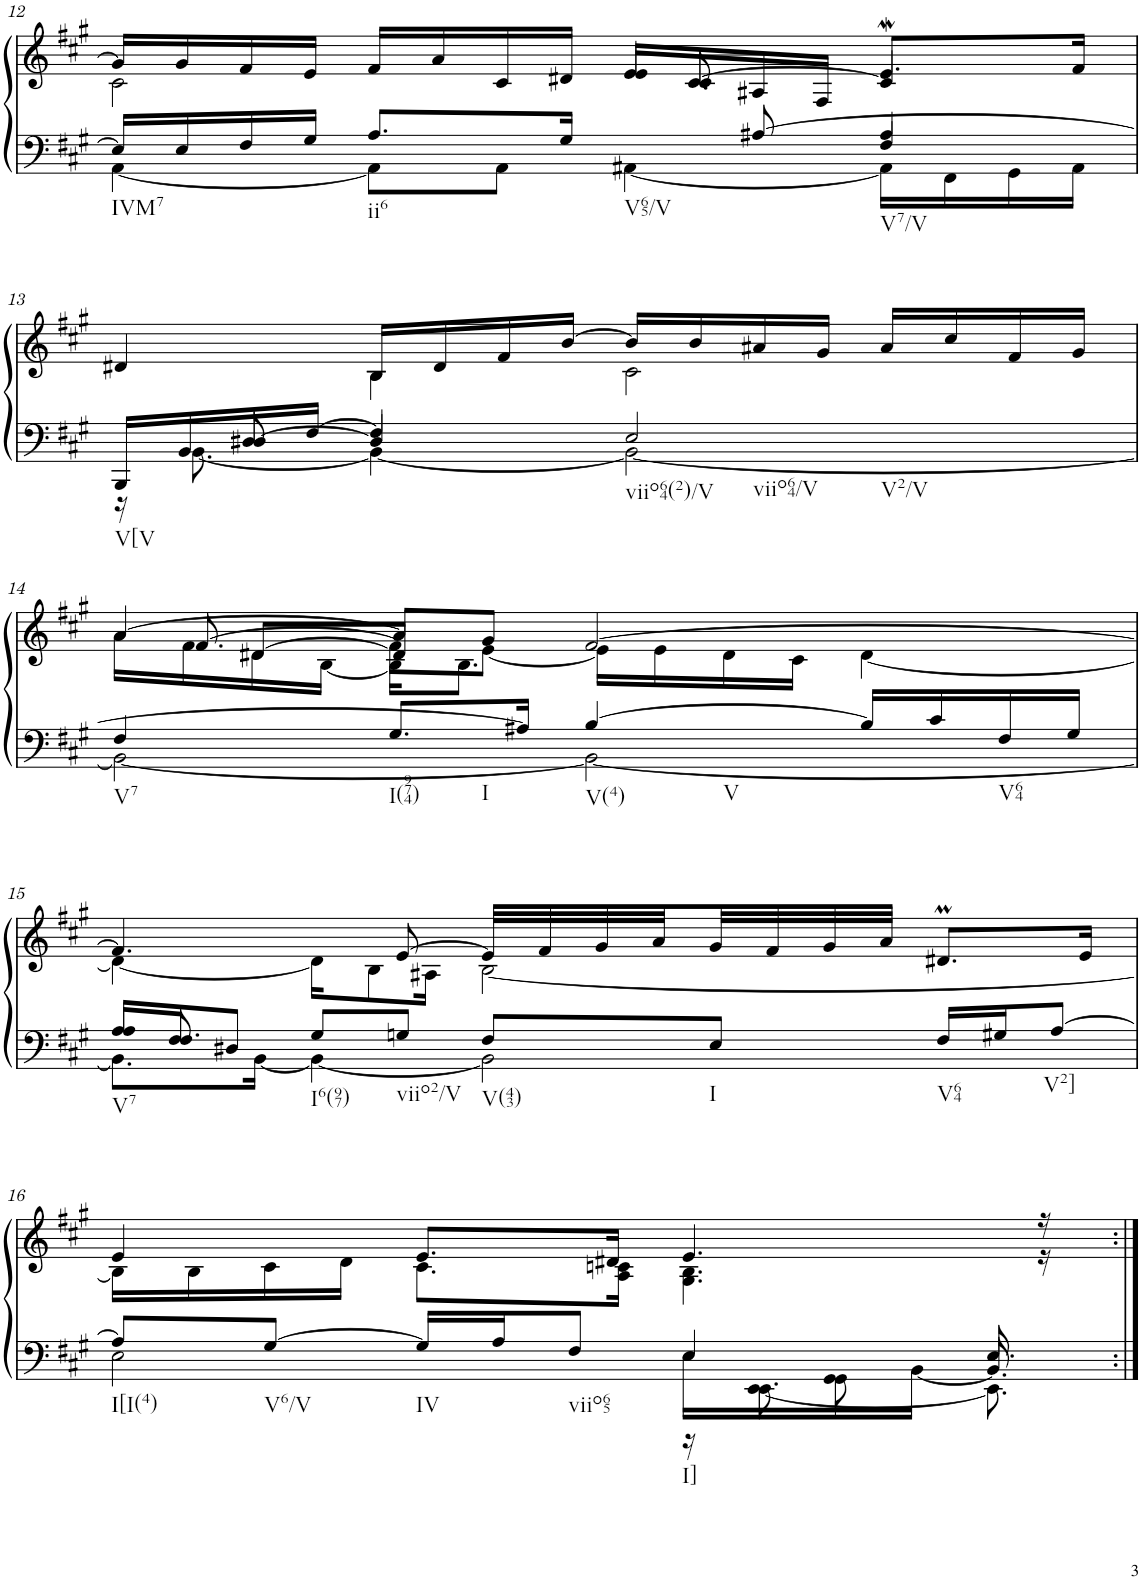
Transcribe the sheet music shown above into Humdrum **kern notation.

**kern	**kern
*part1	*part1
*staff2	*staff1
*I"unbenannt1	*
!!LO:PB:g=z
*clefF4	*clefG2
*k[f#c#g#]	*k[f#c#g#]
*M4/4	*M4/4
=12	=12
*^	*^
*	*^	*	*^
!LO:TX:b:t=IVM7	!	!	!	!	!
16E/LL]	[4AA\	2.ryy	16g#/LL]	2c#\	2ryy
16E/	.	.	16g#/	.	.
16F#/	.	.	16f#/	.	.
16G#/JJ	.	.	16e/JJ	.	.
!LO:TX:b:t=ii6	!	!	!	!	!
8.A/L	8AA\L]	.	16f#/LL	.	.
.	.	.	16a/	.	.
.	8AA\J	.	16c#/	.	.
16G#/Jk	.	.	16d#X/JJ	.	.
!LO:TX:b:t=V65/V	!	!	!	!	!
8ryy	[4AA#X\	.	4e/	16ryy	16e/LL
.	.	.	.	[8.c#/	16c#/
[8A#X/	.	.	.	.	16A#X/
.	.	.	.	.	16F#/JJ
!LO:TX:b:t=V7/V	!	!	!	!	!
4A#/	16AA#\LL]	4F#/	8.eW/L	4c#/]	4ryy
.	16FF#\	.	.	.	.
.	16GG#\	.	.	.	.
.	16AA#\JJ	.	16f#/Jk	.	.
*	*	*	*	*v	*v
!!LO:LB:g=z
=13	=13	=13	=13	=13
!LO:TX:b:t=V[V	!	!	!	!
16BBB/LL	16r	8ryy	4d#X/	4ryy
16BB/	[8.BB\	.	.	.
16D#X/	.	[8D#/	.	.
[16F#/JJ	.	.	.	.
4F#/]	4BB\_	4D#/]	16B/LL	4B\
.	.	.	16d#/	.
.	.	.	16f#/	.
.	.	.	[16b/JJ	.
!LO:TX:b:t=viio64(2)/V	!	!	!	!
!LO:TX:b:t=viio64/V	!	!	!	!
!LO:TX:b:t=V2/V	!	!	!	!
2E/	2BB\_	2ryy	16b/LL]	2c#\
.	.	.	16b/	.
.	.	.	16a#X/	.
.	.	.	16g#/JJ	.
.	.	.	16a#/LL	.
.	.	.	16cc#/	.
.	.	.	16f#/	.
.	.	.	16g#/JJ	.
*	*v	*v	*	*
!!LO:LB:g=z
=14	=14	=14	=14
*	*	*^	*^
!LO:TX:b:t=V7	!	!	!	!	!
4F#/	2BB\_	[4a/	16ryy	8ryy	16a\LL
.	.	.	[8.f#/	.	16f#\
.	.	.	.	[8d#X/L	16d#\
.	.	.	.	.	[16B\JJ
!LO:TX:b:t=I(974)	!	!	!	!	!
!LO:TX:b:t=I	!	!	!	!	!
8.G#/L	.	8a/L]	8f#\L]	8d#/J]	16B\KL]
.	.	.	.	.	8.B\J
.	.	8g#/J	[8e\J	2ryy	.
16A#X/Jk]	.	.	.	.	.
!LO:TX:b:t=V(4)	!	!	!	!	!
!LO:TX:b:t=V	!	!	!	!	!
[4B/	2BB\_	[2f#/	16e\LL]	.	2ryy
.	.	.	16e\	.	.
.	.	.	16d#\	.	.
.	.	.	16c#\JJ	.	.
16B/LL]	.	.	[4d#\	.	.
16c#/	.	.	.	.	.
!LO:TX:b:t=V64	!	!	!	!	!
16F#/	.	.	.	8ryy	.
16G#/JJ	.	.	.	.	.
*	*	*	*v	*v	*v
!!LO:LB:g=z
=15	=15	=15	=15
*^	*^	*	*
!LO:TX:b:t=V7	!	!	!	!	!
4A/	8.BB\L]	16A/LL	16ryy	4.f#/]	4d#\_
.	.	16F#/J	8.F#/	.	.
.	.	8D#X/J	.	.	.
.	[16BB\Jk	.	.	.	.
!LO:TX:b:t=I6(97)	!	!	!	!	!
8G#/L	4BB\_	2.ryy	2.ryy	.	16d#\KL]
.	.	.	.	.	8B\
!LO:TX:b:t=viio2/V	!	!	!	!	!
8Gn/J	.	.	.	[8e/	.
.	.	.	.	.	16A#X\Jk
!LO:TX:b:t=V(43)	!	!	!	!	!
8F#/L	2BB\]	.	.	32e/LLL]	[2B\
.	.	.	.	32f#/	.
.	.	.	.	32g#/	.
.	.	.	.	32a/	.
!LO:TX:b:t=I	!	!	!	!	!
8E/J	.	.	.	32g#/	.
.	.	.	.	32f#/	.
.	.	.	.	32g#/	.
.	.	.	.	32a/JJJ	.
!LO:TX:b:t=V64	!	!	!	!	!
16F#/LL	.	.	.	8.d#Xm/L	.
16G#X/J	.	.	.	.	.
!LO:TX:b:t=V2]	!	!	!	!	!
[8A/J	.	.	.	.	.
.	.	.	.	16e/Jk	.
!!LO:LB:g=z	!!
=16	=16	=16	=16	=16	=16
!LO:TX:b:t=I[I(4)	!	!	!	!	!
8A/L]	2E\	8ryy	2ryy	4e/	16B\LL]
.	.	.	.	.	16B\
!LO:TX:b:t=V6/V	!	!	!	!	!
[8G#/J	.	16ryy@	.	.	16c#\
.	.	16ryy@	.	.	16d\JJ
!LO:TX:b:t=IV	!	!	!	!	!
16G#/LL]	.	16ryy@	.	8.e/L	8.c#\L
16A/J	.	16ryy@	.	.	.
!LO:TX:b:t=viio65	!	!	!	!	!
8F#/J	.	16ryy@	.	.	.
.	.	16ryy@	.	16d#X/Jk	16A\ 16cn\Jk
!LO:TX:b:t=I]	!	!	!	!	!
4E/	16E\LL	16ryy@	16r	4.e/	4.G#\ 4.B\
.	16EE\	16ryy@	[8.EE\	.	.
.	16GG#\	8GG#\	.	.	.
.	[16BB\JJ	.	.	.	.
8.E/	8.BB/]	8.ryy	8.EE\]	.	.
.	.	.	.	16r	16r
*v	*v	*v	*v	*	*
*	*v	*v
=:|!	=:|!
*-	*-
